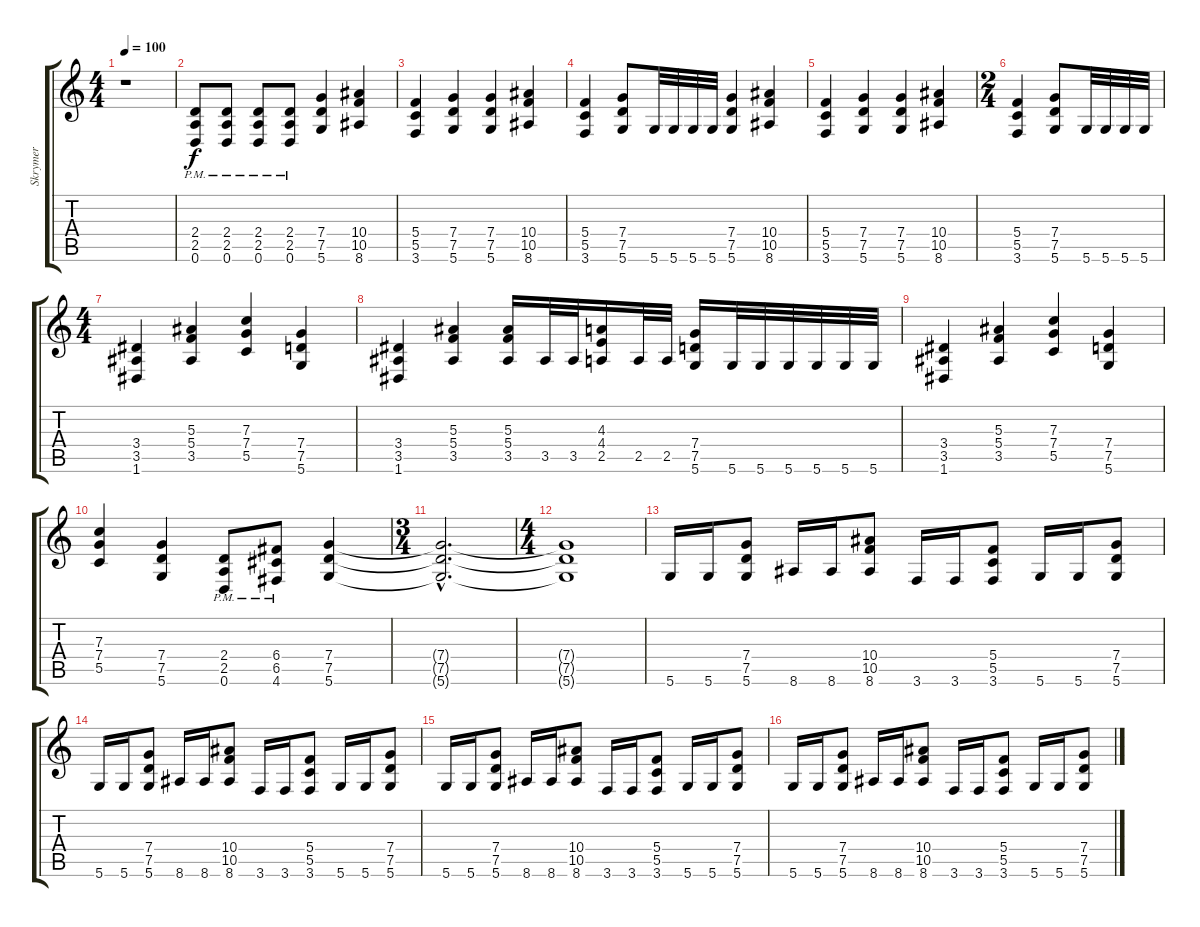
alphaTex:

\track ("Skrymer" "Skrymer") {instrument distortionguitar}
\staff {score tabs}
\tuning (D4 A3 F3 C3 G2 D2) {hide}
\ts (4 4)
\tempo 100
\clef g2
\ks c
r.1{dy f instrument distortionguitar} |
(2.4{pm} 2.5{pm} 0.6{pm}).8 (2.4{pm} 2.5{pm} 0.6{pm}).8 (2.4{pm} 2.5{pm} 0.6{pm}).8 (2.4{pm} 2.5{pm} 0.6{pm}).8 (7.4 7.5 5.6).4 (10.4 10.5 8.6).4 |
(5.4 5.5 3.6).4 (7.4 7.5 5.6).4 (7.4 7.5 5.6).4 (10.4 10.5 8.6).4 |
(5.4 5.5 3.6).4 (7.4 7.5 5.6).8 5.6.32 5.6.32 5.6.32 5.6.32 (7.4 7.5 5.6).4 (10.4 10.5 8.6).4 |
(5.4 5.5 3.6).4 (7.4 7.5 5.6).4 (7.4 7.5 5.6).4 (10.4 10.5 8.6).4 |
\ts (2 4)
(5.4 5.5 3.6).4 (7.4 7.5 5.6).8 5.6.32 5.6.32 5.6.32 5.6.32 |
\ts (4 4)
(3.4 3.5 1.6).4 (5.3 5.4 3.5).4 (7.3 7.4 5.5).4 (7.4 7.5 5.6).4 |
(3.4 3.5 1.6).4 (5.3 5.4 3.5).4 (5.3 5.4 3.5).16 3.5.32 3.5.32 (4.3 4.4 2.5).16 2.5.32 2.5.32 (7.4 7.5 5.6).16 5.6.32 5.6.32 5.6.32 5.6.32 5.6.32 5.6.32 |
(3.4 3.5 1.6).4 (5.3 5.4 3.5).4 (7.3 7.4 5.5).4 (7.4 7.5 5.6).4 |
(7.3 7.4 5.5).4 (7.4 7.5 5.6).4 (2.4{pm} 2.5{pm} 0.6{pm}).8 (6.4{pm} 6.5{pm} 4.6{pm}).8 (7.4 7.5 5.6).4 |
\ts (3 4)
(7.4{hac t} 7.5{hac t} 5.6{hac t}).2{d} |
\ts (4 4)
(7.4{t} 7.5{t} 5.6{t}).1 |
5.6.16 5.6.16 (7.4 7.5 5.6).8 8.6.16 8.6.16 (10.4 10.5 8.6).8 3.6.16 3.6.16 (5.4 5.5 3.6).8 5.6.16 5.6.16 (7.4 7.5 5.6).8 |
5.6.16 5.6.16 (7.4 7.5 5.6).8 8.6.16 8.6.16 (10.4 10.5 8.6).8 3.6.16 3.6.16 (5.4 5.5 3.6).8 5.6.16 5.6.16 (7.4 7.5 5.6).8 |
5.6.16 5.6.16 (7.4 7.5 5.6).8 8.6.16 8.6.16 (10.4 10.5 8.6).8 3.6.16 3.6.16 (5.4 5.5 3.6).8 5.6.16 5.6.16 (7.4 7.5 5.6).8 |
5.6.16 5.6.16 (7.4 7.5 5.6).8 8.6.16 8.6.16 (10.4 10.5 8.6).8 3.6.16 3.6.16 (5.4 5.5 3.6).8 5.6.16 5.6.16 (7.4 7.5 5.6).8
